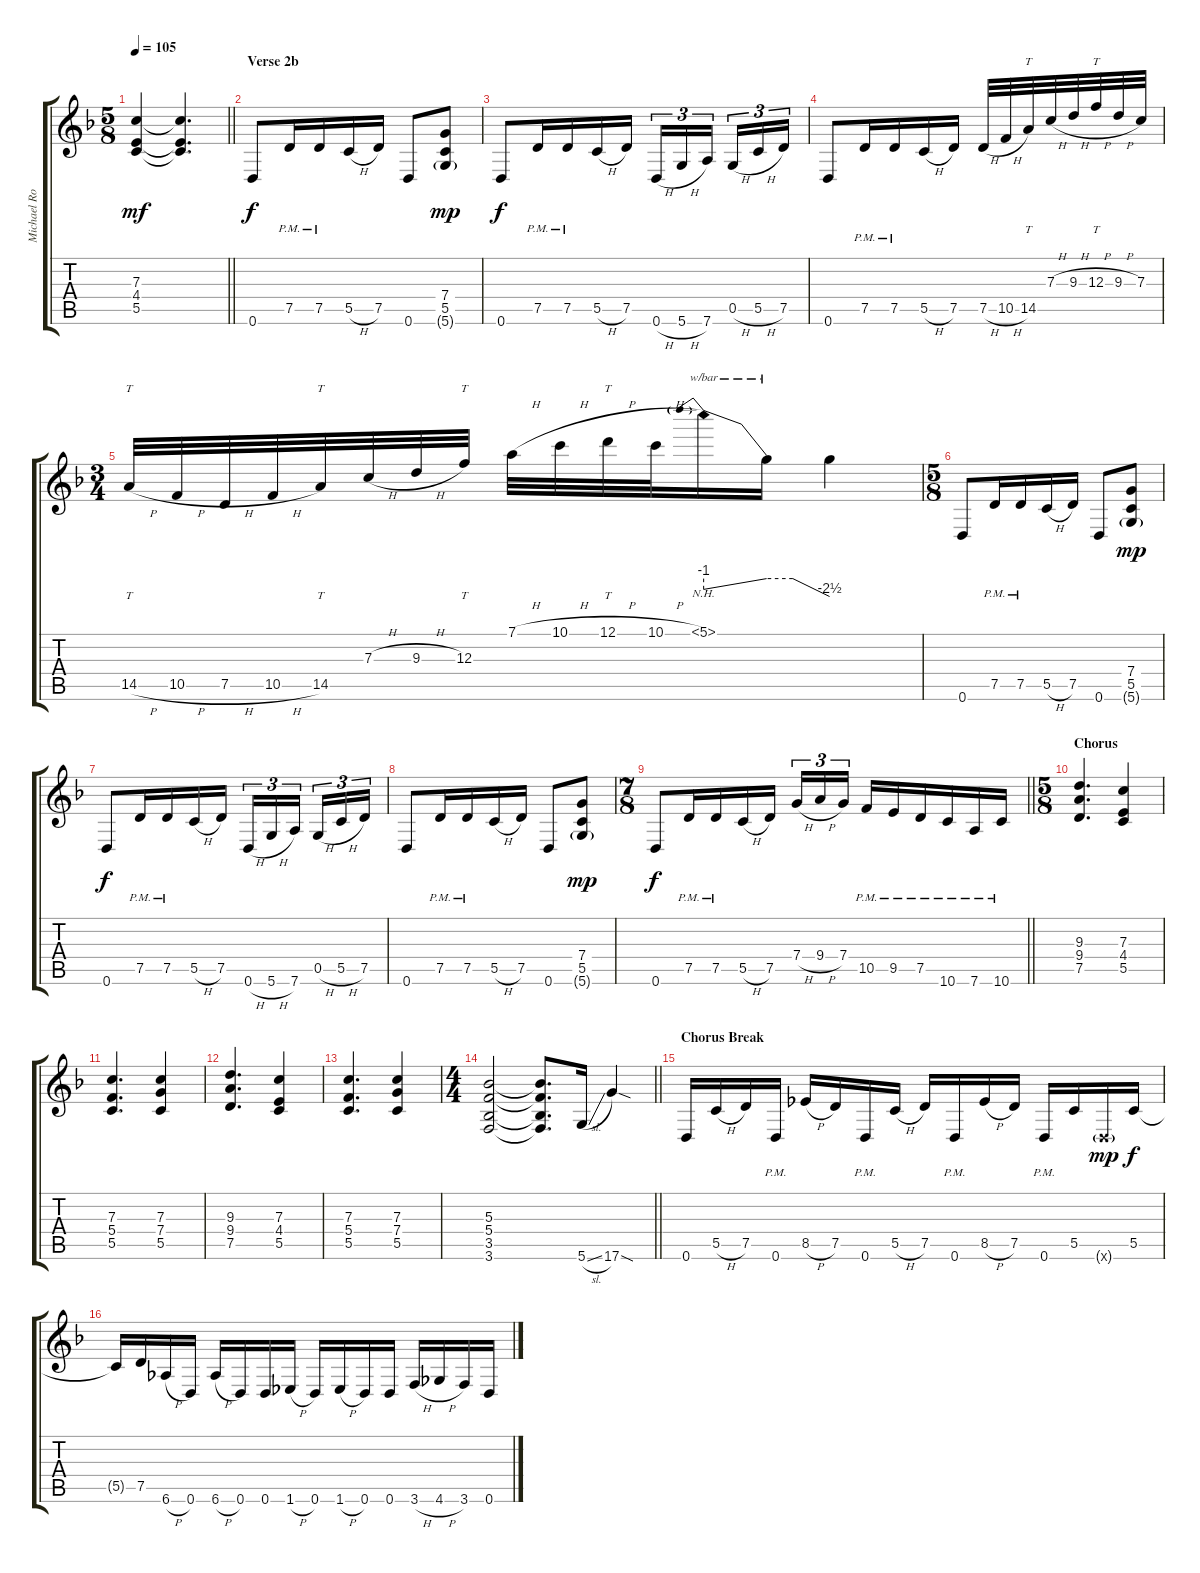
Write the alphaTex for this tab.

\track ("Michael Romeo Gtr. R" "Michael Ro") {instrument distortionguitar}
\staff {score tabs}
\tuning (D4 A3 F3 C3 G2 D2) {hide}
\ts (5 8)
\tempo 105
\clef g2
\barLineRight lightlight
\ks dminor
(7.3 4.4 5.5).4{dy mf} (7.3{t} 4.4{t} 5.5{t}).4{d} |
\section ("" "Verse 2b")
0.6.8{dy f volume 16} 7.5{pm}.16 7.5{pm}.16 5.5{h}.16 7.5.16 0.6.8 (7.4 5.5 5.6{g}).8{dy mp} |
0.6.8{dy f} 7.5{pm}.16 7.5{pm}.16 5.5{h}.16 7.5.16 0.6{h}.16{tu (3 2)} 5.6{h}.16{tu (3 2)} 7.6.16{tu (3 2)} 0.5{h}.16{tu (3 2)} 5.5{h}.16{tu (3 2)} 7.5.16{tu (3 2)} |
0.6.8 7.5{pm}.16 7.5{pm}.16 5.5{h}.16 7.5.16 7.5{h}.32 10.5{h}.32 14.5.32{tt} 7.3{h}.32 9.3{h}.32 12.3{h}.32{tt} 9.3{h}.32 7.3.32 |
\ts (3 4)
14.5{h}.32{tt} 10.5{h}.32 7.5{h}.32 10.5{h}.32 14.5.32{tt} 7.3{h}.32 9.3{h}.32 12.3.32{tt} 7.1{h}.32 10.1{h}.32 12.1{h}.32{tt} 10.1{h}.32 5.1{nh}.16{tbe (predivedive default 0 -4 60 0)} 5.1{t}.16{tbe (custom default 0 0 25 0 60 -10)} 5.1{t}.4 |
\ts (5 8)
0.6.8 7.5{pm}.16 7.5{pm}.16 5.5{h}.16 7.5.16 0.6.8 (7.4 5.5 5.6{g}).8{dy mp} |
0.6.8{dy f} 7.5{pm}.16 7.5{pm}.16 5.5{h}.16 7.5.16 0.6{h}.16{tu (3 2)} 5.6{h}.16{tu (3 2)} 7.6.16{tu (3 2)} 0.5{h}.16{tu (3 2)} 5.5{h}.16{tu (3 2)} 7.5.16{tu (3 2)} |
0.6.8 7.5{pm}.16 7.5{pm}.16 5.5{h}.16 7.5.16 0.6.8 (7.4 5.5 5.6{g}).8{dy mp} |
\ts (7 8)
\barLineRight lightlight
0.6.8{dy f} 7.5{pm}.16 7.5{pm}.16 5.5{h}.16 7.5.16 7.4{h}.16{tu (3 2)} 9.4{h}.16{tu (3 2)} 7.4.16{tu (3 2)} 10.5{pm}.16 9.5{pm}.16 7.5{pm}.16 10.6{pm}.16 7.6{pm}.16 10.6{pm}.16 |
\ts (5 8)
\section ("" "Chorus")
(9.3 9.4 7.5).4{d} (7.3 4.4 5.5).4 |
(7.3 5.4 5.5).4{d} (7.3 7.4 5.5).4 |
(9.3 9.4 7.5).4{d} (7.3 4.4 5.5).4 |
(7.3 5.4 5.5).4{d} (7.3 7.4 5.5).4 |
\ts (4 4)
\barLineRight lightlight
(5.3 5.4 3.5 3.6).2 (5.3{t} 5.4{t} 3.5{t} 3.6{t}).8{d} 5.6{sl}.16 17.6{sod}.4 |
\section ("" "Chorus Break")
0.6.16 5.5{h}.16 7.5.16 0.6{pm}.16 8.5{h}.16 7.5.16 0.6{pm}.16 5.5{h}.16 7.5.16 0.6{pm}.16 8.5{h}.16 7.5.16 0.6{pm}.16 5.5.16 0.6{g x}.16{dy mp} 5.5.16{dy f} |
5.5{t}.16 7.5.16 6.6{h}.16 0.6.16 6.6{h}.16 0.6.16 0.6.16 1.6{h}.16 0.6.16 1.6{h}.16 0.6.16 0.6.16 3.6{h}.16 4.6{h}.16 3.6.16 0.6.16
